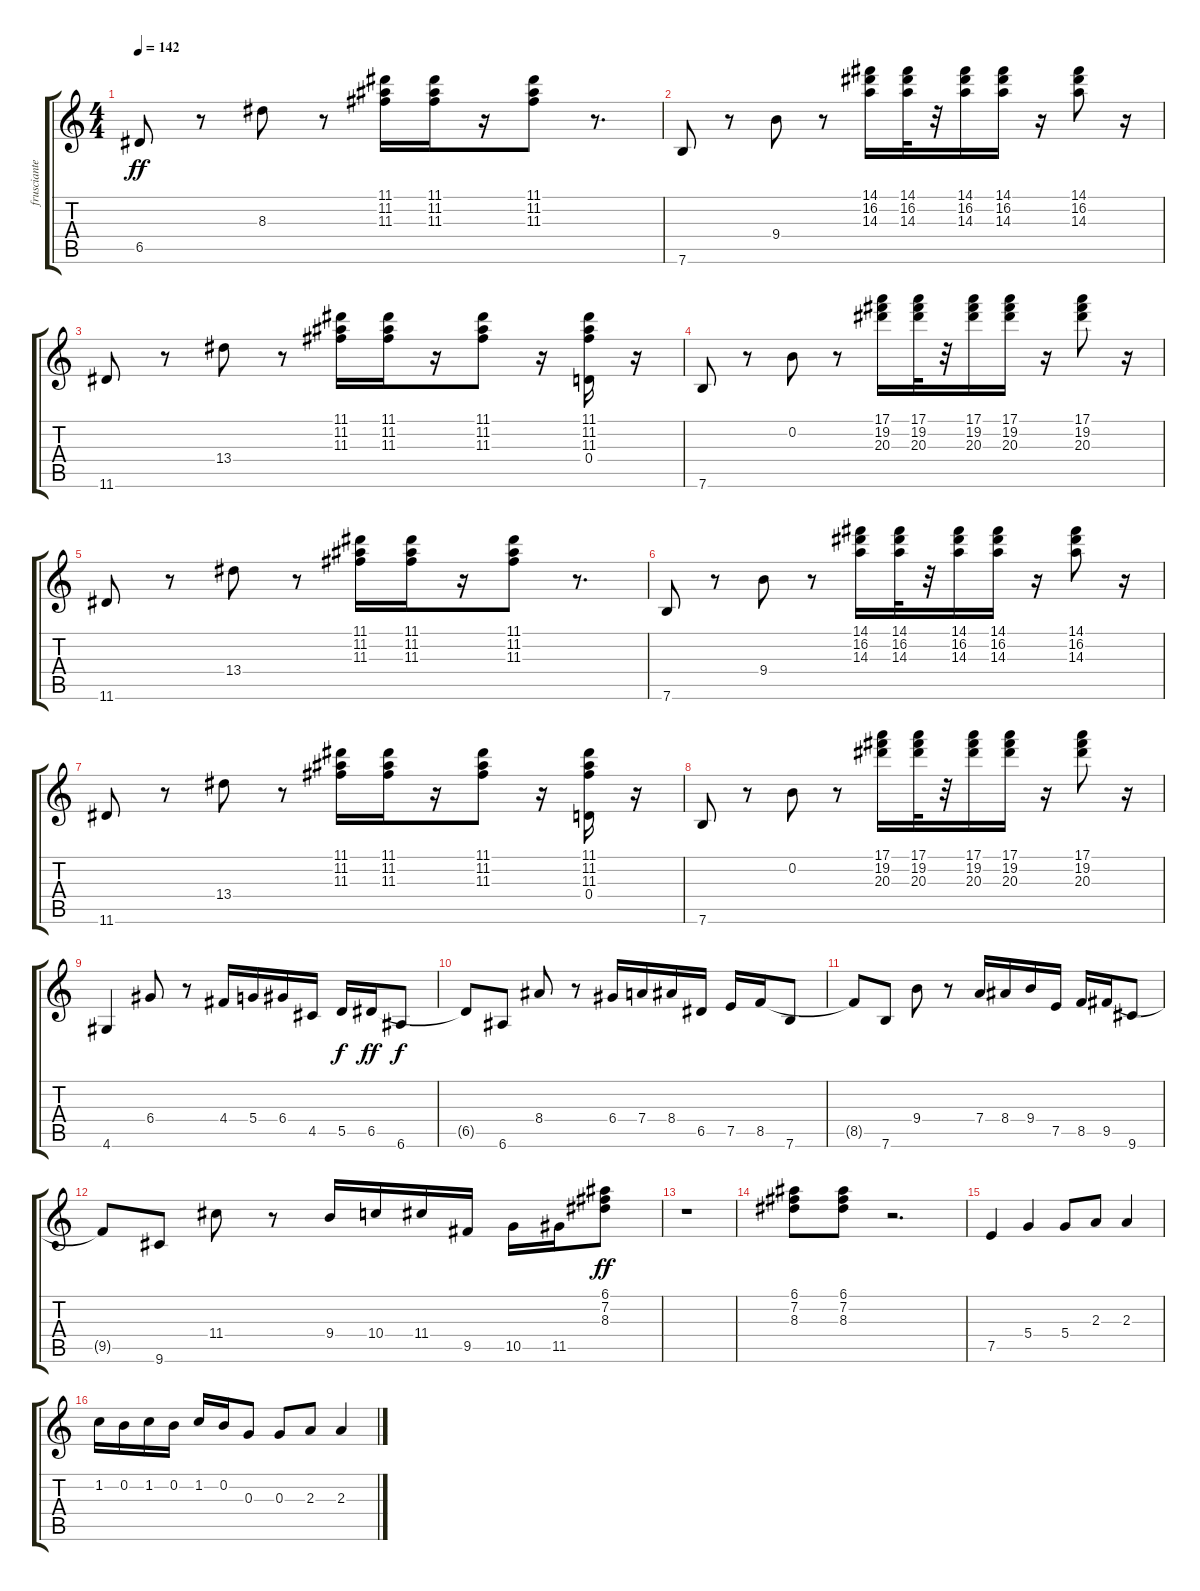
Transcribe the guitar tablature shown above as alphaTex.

\track ("frusciante" "frusciante") {instrument electricguitarclean}
\staff {score tabs}
\tuning (E4 B3 G3 D3 A2 E2) {hide}
\ts (4 4)
\tempo 142
\clef g2
\ks c
6.5.8{dy ff} r.8 8.3.8 r.8 (11.1 11.2 11.3).16 (11.1 11.2 11.3).16 r.16 (11.1 11.2 11.3).8 r.8{d} |
7.6.8 r.8 9.4.8 r.8 (14.1 16.2 14.3).16 (14.1 16.2 14.3).32 r.32 (14.1 16.2 14.3).16 (14.1 16.2 14.3).16 r.16 (14.1 16.2 14.3).8 r.16 |
11.6.8 r.8 13.4.8 r.8 (11.1 11.2 11.3).16 (11.1 11.2 11.3).16 r.16 (11.1 11.2 11.3).8 r.16 (11.1 11.2 11.3 0.4).16 r.16 |
7.6.8 r.8 0.2.8 r.8 (17.1 19.2 20.3).16 (17.1 19.2 20.3).32 r.32 (17.1 19.2 20.3).16 (17.1 19.2 20.3).16 r.16 (17.1 19.2 20.3).8 r.16 |
11.6.8 r.8 13.4.8 r.8 (11.1 11.2 11.3).16 (11.1 11.2 11.3).16 r.16 (11.1 11.2 11.3).8 r.8{d} |
7.6.8 r.8 9.4.8 r.8 (14.1 16.2 14.3).16 (14.1 16.2 14.3).32 r.32 (14.1 16.2 14.3).16 (14.1 16.2 14.3).16 r.16 (14.1 16.2 14.3).8 r.16 |
11.6.8 r.8 13.4.8 r.8 (11.1 11.2 11.3).16 (11.1 11.2 11.3).16 r.16 (11.1 11.2 11.3).8 r.16 (11.1 11.2 11.3 0.4).16 r.16 |
7.6.8 r.8 0.2.8 r.8 (17.1 19.2 20.3).16 (17.1 19.2 20.3).32 r.32 (17.1 19.2 20.3).16 (17.1 19.2 20.3).16 r.16 (17.1 19.2 20.3).8 r.16 |
4.6.4 6.4.8 r.8 4.4.16 5.4.16 6.4.16 4.5.16 5.5.16{dy f} 6.5.16{dy ff} 6.6.8{dy f} |
6.5{t}.8 6.6.8 8.4.8 r.8 6.4.16 7.4.16 8.4.16 6.5.16 7.5.16 8.5.16 7.6.8 |
8.5{t}.8 7.6.8 9.4.8 r.8 7.4.16 8.4.16 9.4.16 7.5.16 8.5.16 9.5.16 9.6.8 |
9.5{t}.8 9.6.8 11.4.8 r.8 9.4.16 10.4.16 11.4.16 9.5.16 10.5.16 11.5.16 (6.1 7.2 8.3).8{dy ff} |
r.1 |
(6.1 7.2 8.3).8 (6.1 7.2 8.3).8 r.2{d} |
7.5.4 5.4.4 5.4.8 2.3.8 2.3.4 |
1.2.16 0.2.16 1.2.16 0.2.16 1.2.16 0.2.16 0.3.8 0.3.8 2.3.8 2.3.4
